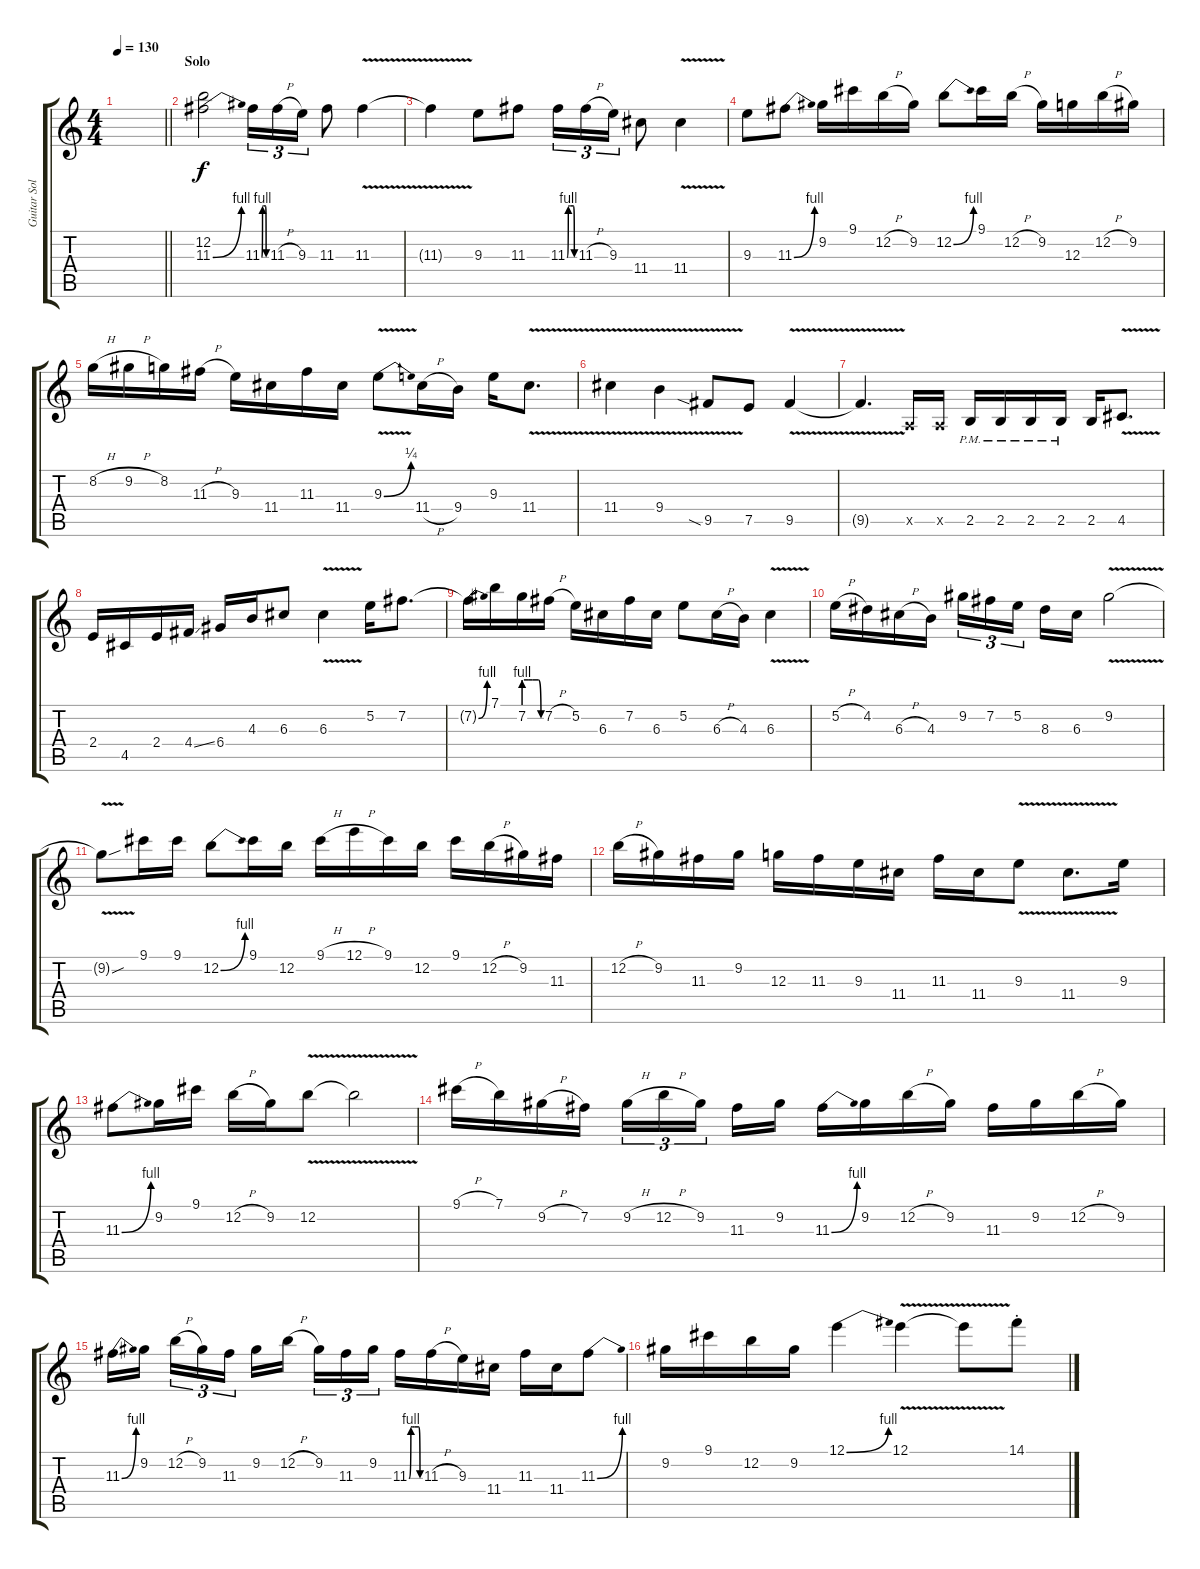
\track ("Guitar Solo" "Guitar Sol") {instrument distortionguitar}
\staff {score tabs}
\tuning (E4 B3 G3 D3 A2 E2) {hide}
\ts (4 4)
\tempo 130
\clef g2
\barLineRight lightlight
\ks c
|
\section ("" "Solo")
(12.2 11.3{be (bend 0 0 60 4)}).2 11.3{be (custom 0 0 10 4 20 4 30 4 54 4 60 0)}.16{tu (3 2)} 11.3{h}.16{tu (3 2)} 9.3.16{tu (3 2)} 11.3.8 11.3{v}.4 |
11.3{t}.4 9.3.8 11.3.8 11.3{be (custom 0 0 10 4 20 4 30 4 54 4 60 0)}.16{tu (3 2)} 11.3{h}.16{tu (3 2)} 9.3.16{tu (3 2)} 11.4.8 11.4{v}.4 |
9.3.8 11.3{be (bend 0 0 60 4)}.8 9.2.16 9.1.16 12.2{h}.16 9.2.16 12.2{be (bend 0 0 60 4)}.8 9.1.16 12.2{h}.16 9.2.16 12.3.16 12.2{h}.16 9.2.16 |
8.2{h}.16 9.2{h}.16 8.2.16 11.3{h}.16 9.3.16 11.4.16 11.3.16 11.4.16 9.3{be (bend 0 0 60 1) v}.8 11.4{h}.16 9.4.16 9.3.16 11.4{v}.8{d} |
11.4{v}.4 9.4{v}.4 9.5{v sia}.8 7.5.8 9.5{v}.4 |
9.5{t}.4{d} 0.5{x}.16 0.5{x}.16 2.5{pm}.16 2.5{pm}.16 2.5{pm}.16 2.5{pm}.16 2.5.16 4.5{v}.8{d} |
2.4.16 4.5.16 2.4.16 4.4{ss}.16 6.4.16 4.3.16 6.3.8 6.3{v}.4 5.2.16 7.2.8{d} |
7.2{be (bend 0 0 60 4) t}.16 7.1.16 7.2{be (custom 0 4 15 4 30 4 51 4 60 0)}.16 7.2{h}.16 5.2.16 6.3.16 7.2.16 6.3.16 5.2.8 6.3{h}.16 4.3.16 6.3{v}.4 |
5.2{h}.16 4.2.16 6.3{h}.16 4.3.16 9.2.16{tu (3 2)} 7.2.16{tu (3 2)} 5.2.16{tu (3 2) beam splitsecondary} 8.3.16 6.3.16 9.2{v}.2 |
9.2{sou t}.8 9.1.16 9.1.16 12.2{be (bend 0 0 60 4)}.8 9.1.16 12.2.16 9.1{h}.16 12.1{h}.16 9.1.16 12.2.16 9.1.16 12.2{h}.16 9.2.16 11.3.16 |
12.2{h}.16 9.2.16 11.3.16 9.2.16 12.3.16 11.3.16 9.3.16 11.4.16 11.3.16 11.4.16 9.3{v}.8 11.4{v}.8{d} 9.3.16 |
11.3{be (bend 0 0 60 4)}.8 9.2.16 9.1.16 12.2{h}.16 9.2.16 12.2{v}.8 12.2{t}.2 |
9.1{h}.16 7.1.16 9.2{h}.16 7.2.16 9.2{h}.16{tu (3 2)} 12.2{h}.16{tu (3 2)} 9.2.16{tu (3 2) beam splitsecondary} 11.3.16 9.2.16 11.3{be (bend 0 0 60 4)}.16 9.2.16 12.2{h}.16 9.2.16 11.3.16 9.2.16 12.2{h}.16 9.2.16 |
11.3{be (bend 0 0 60 4)}.16 9.2.16{beam splitsecondary} 12.2{h}.16{tu (3 2)} 9.2.16{tu (3 2)} 11.3.16{tu (3 2)} 9.2.16 12.2{h}.16{beam splitsecondary} 9.2.16{tu (3 2)} 11.3.16{tu (3 2)} 9.2.16{tu (3 2)} 11.3{be (custom 0 0 10 4 20 4 30 4 54 4 60 0)}.16 11.3{h}.16 9.3.16 11.4.16 11.3.16 11.4.16 11.3{be (bend 0 0 60 4)}.8 |
9.2.16 9.1.16 12.2.16 9.2.16 12.1{be (bend 0 0 60 4)}.4 12.1{v}.4 12.1{t}.8 14.1{st}.8
